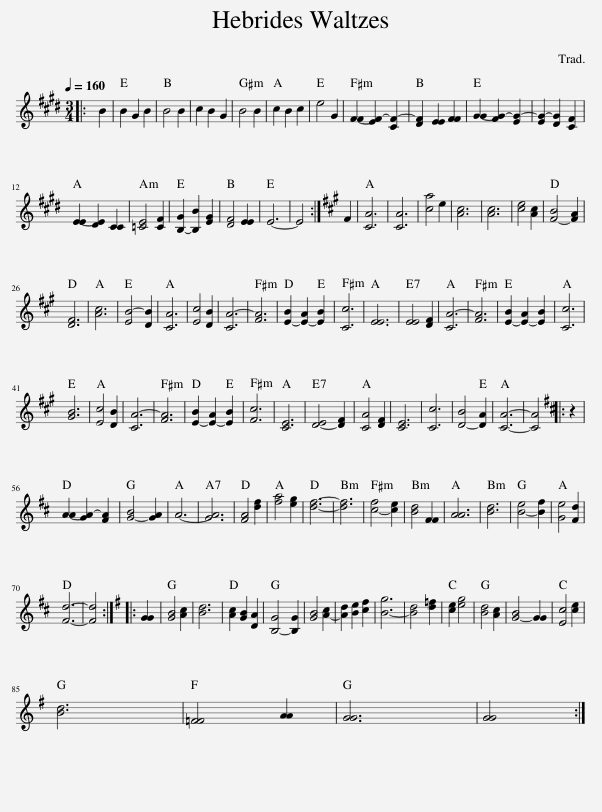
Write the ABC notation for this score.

X:1
L:1/8
Q:1/4=160
M:3/4
I:linebreak $
K:E
V:1 treble
V:1
|: B2 | B2 G2 B2 | B4 B2 | c2 B2 G2 | B4 B2 | %5
 c2 B2 c2 | e4 G2 | [F-F]2 [EF-]2 [CF-]2 | [DF]2 [EE]2 [FF]2 | [G-G]2 [FG-]2 [EG-]2 | %10
 [EG-]2 [DG]2 [CF]2 |$ [E-E]2 [DE]2 [CC]2 | [=CE]4 [CF]2 | [B,-G]2 [B,B]2 [EG]2 | [DF]4 [EE]2 | %15
 E6- | E4 :|[K:A] F2 | [CA]6 | [CA]6 | %20
 [ca]4 e2 | [Ac]6 | [Ac]6 | [ce]4 [Ac]2 | [F-B]4 [FA]2 |$ %25
 [DF]6 | [Ac]6 | [EB-]4 [DB]2 | [CA]6 | [Ec]4 [DB]2 | %30
 [CA-]6 | [FA]6 | [E-B]2 [E-A]2 [EB]2 | [Cc]6 | [EE]6 | %35
 [EE]4 [DF]2 | [CA-]6 | [FA]6 | [E-B]2 [E-A]2 [EB]2 | [Cc]6 |$ %40
 [GB]6 | [Ec]4 [DB]2 | [CA-]6 | [FA]6 | [E-B]2 [E-A]2 [EB]2 | %45
 [Fc]6 | [CE]6 | [D-E]4 [DF]2 | [CA]4 [DF]2 | [CE]6 | %50
 [Cc]6 | [D-B]4 [DA]2 | [CA]6- | [CA]4 |: z2 |$ %55
 [A-A]2 [=GA-]2 [FA]2 | [=G-B]4 [GA]2 | A6- | [=GA]6 | [FA]4 [df]2 | %60
 [fa]4 [e=g]2 | [df]6- | [df]6 | [c-f]4 [ce]2 | [Bd]4 [FF]2 | %65
 [AA]6 | [Bd]6 | [B-e]4 [Bf]2 | [=Ge]4 [Fd]2 |$ [Fd]6- | %70
 [Fd]4 ::[K:G] [GG]2 | [GB]4 [Ac]2 | [Bd]6 | [Ac]2 [GB]2 [DA]2 | %75
 [B,-G]4 [B,G]2 | [GB]4 [A-c]2 | [Ad]2 [Be]2 [cf]2 | [B-g]6 | [Bd]4 [d=f]2 | %80
 [ce]2 [eg]4 | [Bd]4 [Ac]2 | [G-B]4 [GG]2 | [Ec]4 [ce]2 |$ [Bd]6 | %85
 [=FF]4 [AA]2 | [GG]6 | [GG]4 :| %88
